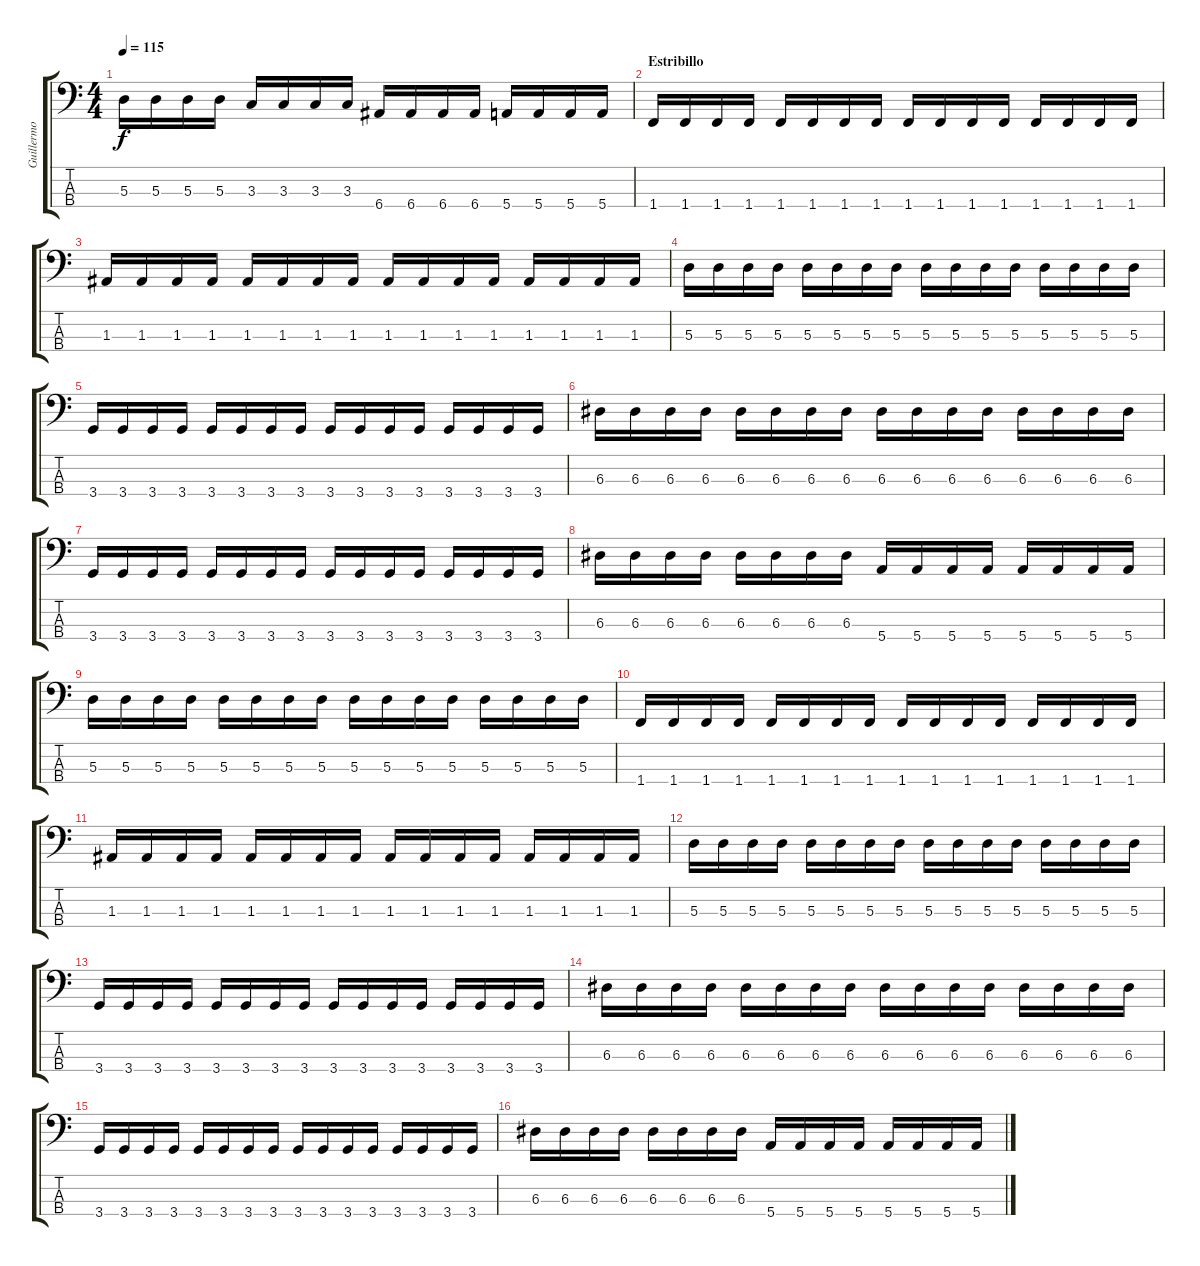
\track ("Guillermo Sanchez" "Guillermo ") {instrument electricbasspick}
\staff {score tabs}
\tuning (G2 D2 A1 E1) {hide}
\ts (4 4)
\tempo 115
\clef f4
\ks c
5.3.16{dy f} 5.3.16 5.3.16 5.3.16 3.3.16 3.3.16 3.3.16 3.3.16 6.4.16 6.4.16 6.4.16 6.4.16 5.4.16 5.4.16 5.4.16 5.4.16 |
\section ("" "Estribillo")
1.4.16 1.4.16 1.4.16 1.4.16 1.4.16 1.4.16 1.4.16 1.4.16 1.4.16 1.4.16 1.4.16 1.4.16 1.4.16 1.4.16 1.4.16 1.4.16 |
1.3.16 1.3.16 1.3.16 1.3.16 1.3.16 1.3.16 1.3.16 1.3.16 1.3.16 1.3.16 1.3.16 1.3.16 1.3.16 1.3.16 1.3.16 1.3.16 |
5.3.16 5.3.16 5.3.16 5.3.16 5.3.16 5.3.16 5.3.16 5.3.16 5.3.16 5.3.16 5.3.16 5.3.16 5.3.16 5.3.16 5.3.16 5.3.16 |
3.4.16 3.4.16 3.4.16 3.4.16 3.4.16 3.4.16 3.4.16 3.4.16 3.4.16 3.4.16 3.4.16 3.4.16 3.4.16 3.4.16 3.4.16 3.4.16 |
6.3.16 6.3.16 6.3.16 6.3.16 6.3.16 6.3.16 6.3.16 6.3.16 6.3.16 6.3.16 6.3.16 6.3.16 6.3.16 6.3.16 6.3.16 6.3.16 |
3.4.16 3.4.16 3.4.16 3.4.16 3.4.16 3.4.16 3.4.16 3.4.16 3.4.16 3.4.16 3.4.16 3.4.16 3.4.16 3.4.16 3.4.16 3.4.16 |
6.3.16 6.3.16 6.3.16 6.3.16 6.3.16 6.3.16 6.3.16 6.3.16 5.4.16 5.4.16 5.4.16 5.4.16 5.4.16 5.4.16 5.4.16 5.4.16 |
5.3.16 5.3.16 5.3.16 5.3.16 5.3.16 5.3.16 5.3.16 5.3.16 5.3.16 5.3.16 5.3.16 5.3.16 5.3.16 5.3.16 5.3.16 5.3.16 |
1.4.16 1.4.16 1.4.16 1.4.16 1.4.16 1.4.16 1.4.16 1.4.16 1.4.16 1.4.16 1.4.16 1.4.16 1.4.16 1.4.16 1.4.16 1.4.16 |
1.3.16 1.3.16 1.3.16 1.3.16 1.3.16 1.3.16 1.3.16 1.3.16 1.3.16 1.3.16 1.3.16 1.3.16 1.3.16 1.3.16 1.3.16 1.3.16 |
5.3.16 5.3.16 5.3.16 5.3.16 5.3.16 5.3.16 5.3.16 5.3.16 5.3.16 5.3.16 5.3.16 5.3.16 5.3.16 5.3.16 5.3.16 5.3.16 |
3.4.16 3.4.16 3.4.16 3.4.16 3.4.16 3.4.16 3.4.16 3.4.16 3.4.16 3.4.16 3.4.16 3.4.16 3.4.16 3.4.16 3.4.16 3.4.16 |
6.3.16 6.3.16 6.3.16 6.3.16 6.3.16 6.3.16 6.3.16 6.3.16 6.3.16 6.3.16 6.3.16 6.3.16 6.3.16 6.3.16 6.3.16 6.3.16 |
3.4.16 3.4.16 3.4.16 3.4.16 3.4.16 3.4.16 3.4.16 3.4.16 3.4.16 3.4.16 3.4.16 3.4.16 3.4.16 3.4.16 3.4.16 3.4.16 |
6.3.16 6.3.16 6.3.16 6.3.16 6.3.16 6.3.16 6.3.16 6.3.16 5.4.16 5.4.16 5.4.16 5.4.16 5.4.16 5.4.16 5.4.16 5.4.16
